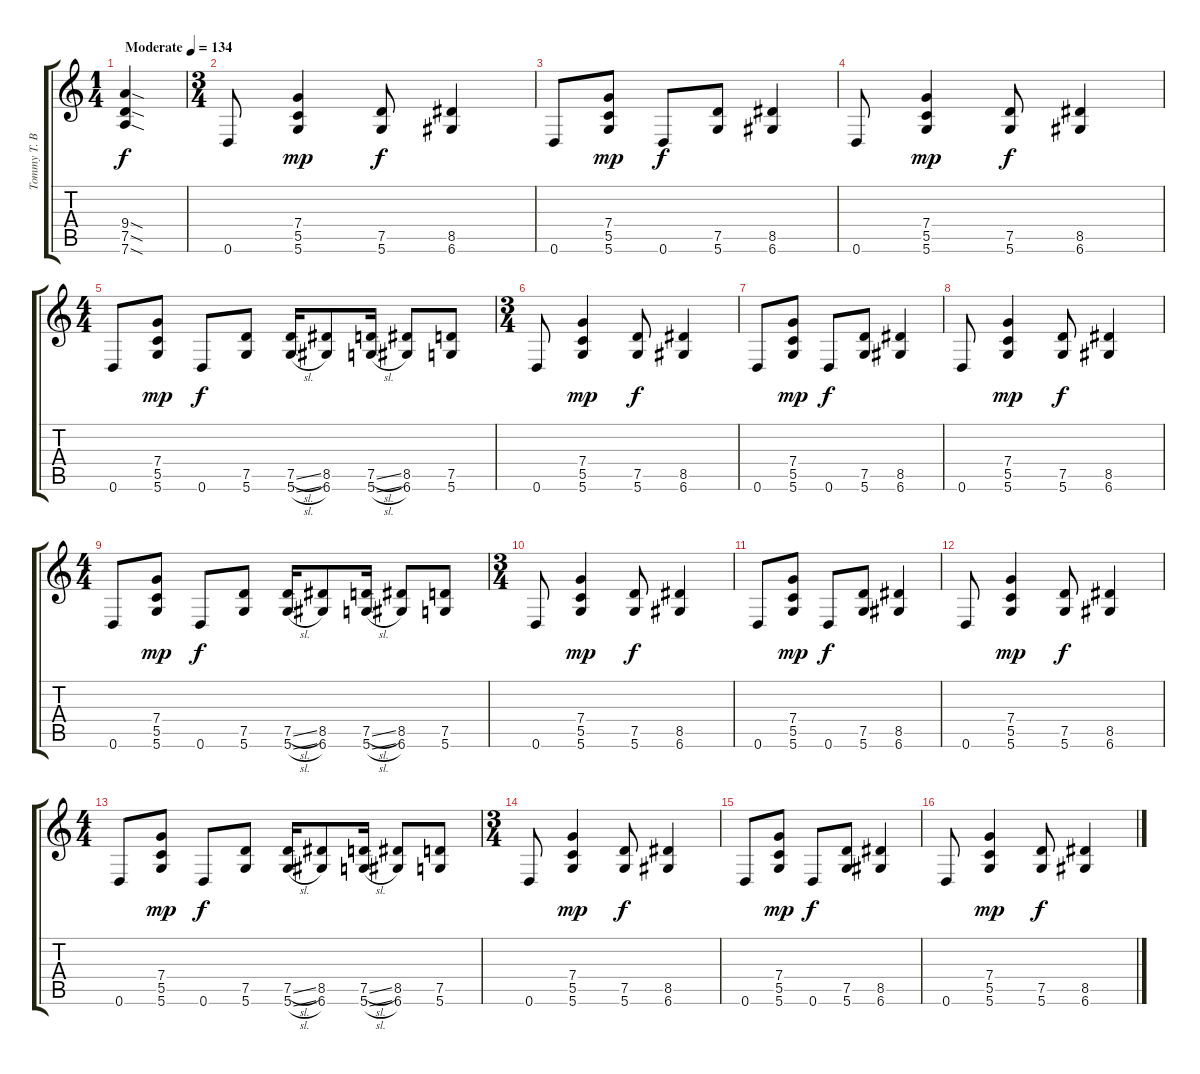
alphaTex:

\track ("Tommy T. Baron" "Tommy T. B") {instrument distortionguitar}
\staff {score tabs}
\tuning (D4 A3 F3 C3 G2 D2) {hide}
\ts (1 4)
\tempo (134 "Moderate")
\clef g2
\ks c
(9.4{sod} 7.5{sod} 7.6{sod}).4{dy f instrument distortionguitar} |
\ts (3 4)
0.6.8 (7.4 5.5 5.6).4{dy mp} (7.5 5.6).8{dy f} (8.5 6.6).4 |
0.6.8 (7.4 5.5 5.6).8{dy mp} 0.6.8{dy f} (7.5 5.6).8 (8.5 6.6).4 |
0.6.8 (7.4 5.5 5.6).4{dy mp} (7.5 5.6).8{dy f} (8.5 6.6).4 |
\ts (4 4)
0.6.8 (7.4 5.5 5.6).8{dy mp} 0.6.8{dy f} (7.5 5.6).8 (7.5{sl} 5.6{sl}).16 (8.5 6.6).8 (7.5{sl} 5.6{sl}).16 (8.5 6.6).8 (7.5 5.6).8 |
\ts (3 4)
0.6.8 (7.4 5.5 5.6).4{dy mp} (7.5 5.6).8{dy f} (8.5 6.6).4 |
0.6.8 (7.4 5.5 5.6).8{dy mp} 0.6.8{dy f} (7.5 5.6).8 (8.5 6.6).4 |
0.6.8 (7.4 5.5 5.6).4{dy mp} (7.5 5.6).8{dy f} (8.5 6.6).4 |
\ts (4 4)
0.6.8 (7.4 5.5 5.6).8{dy mp} 0.6.8{dy f} (7.5 5.6).8 (7.5{sl} 5.6{sl}).16 (8.5 6.6).8 (7.5{sl} 5.6{sl}).16 (8.5 6.6).8 (7.5 5.6).8 |
\ts (3 4)
0.6.8 (7.4 5.5 5.6).4{dy mp} (7.5 5.6).8{dy f} (8.5 6.6).4 |
0.6.8 (7.4 5.5 5.6).8{dy mp} 0.6.8{dy f} (7.5 5.6).8 (8.5 6.6).4 |
0.6.8 (7.4 5.5 5.6).4{dy mp} (7.5 5.6).8{dy f} (8.5 6.6).4 |
\ts (4 4)
0.6.8 (7.4 5.5 5.6).8{dy mp} 0.6.8{dy f} (7.5 5.6).8 (7.5{sl} 5.6{sl}).16 (8.5 6.6).8 (7.5{sl} 5.6{sl}).16 (8.5 6.6).8 (7.5 5.6).8 |
\ts (3 4)
0.6.8 (7.4 5.5 5.6).4{dy mp} (7.5 5.6).8{dy f} (8.5 6.6).4 |
0.6.8 (7.4 5.5 5.6).8{dy mp} 0.6.8{dy f} (7.5 5.6).8 (8.5 6.6).4 |
0.6.8 (7.4 5.5 5.6).4{dy mp} (7.5 5.6).8{dy f} (8.5 6.6).4
